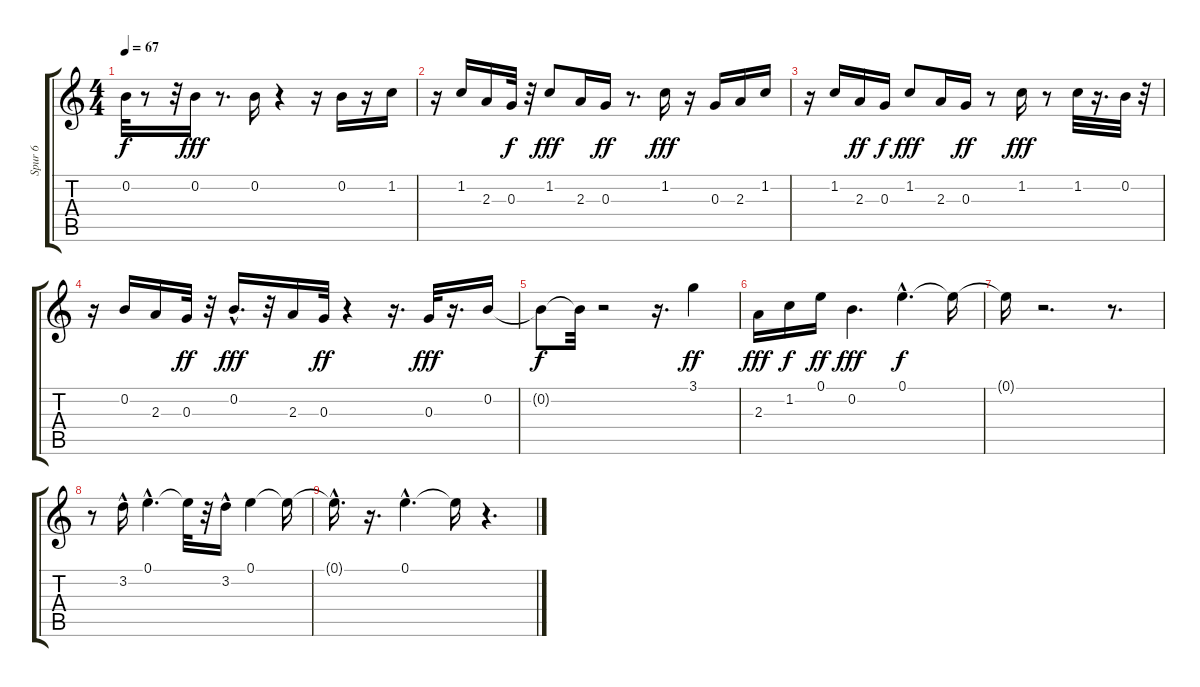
\track ("Spur 6" "Spur 6") {instrument electricguitarclean}
\staff {score tabs}
\tuning (E4 B3 G3 D3 A2 E2) {hide}
\ts (4 4)
\tempo 67
\clef g2
\ks c
0.2{t}.32{dy f} r.8 r.32 0.2.16{dy fff} r.8{d} 0.2.16 r.4 r.16 0.2.16 r.16 1.2.16 |
r.16 1.2.16 2.3.16 0.3.32{dy f} r.32 1.2.8{dy fff} 2.3.16 0.3.16{dy ff} r.8{d} 1.2.16{dy fff} r.16 0.3.16 2.3.16 1.2.16 |
r.16 1.2.16 2.3.16{dy ff} 0.3.16{dy f} 1.2.8{dy fff} 2.3.16 0.3.16{dy ff} r.8 1.2.16{dy fff} r.8 1.2.32 r.16{d} 0.2.32 r.32 |
r.16 0.2.16 2.3.16 0.3.32{dy ff} r.32 0.2{hac}.16{d dy fff} r.32 2.3.16 0.3.32{dy ff} r.4 r.16{d} 0.3.32{dy fff} r.16{d} 0.2.16 |
0.2{t}.8{dy f} 0.2{t}.32 r.2 r.16{d} 3.1.4{dy ff} |
2.3.16{dy fff} 1.2.16{dy f} 0.1.16{dy ff} 0.2.4{d dy fff} 0.1{hac}.4{d dy f} 0.1{t}.16 |
0.1{t}.16 r.2{d} r.8{d} |
r.8 3.2{hac}.16 0.1{hac}.4{d} 0.1{t}.32 r.32 3.2{hac}.16 0.1.4 0.1{t}.16 |
0.1{hac t}.16{d} r.16{d} 0.1{hac}.4{d} 0.1{t}.16 r.4{d}
